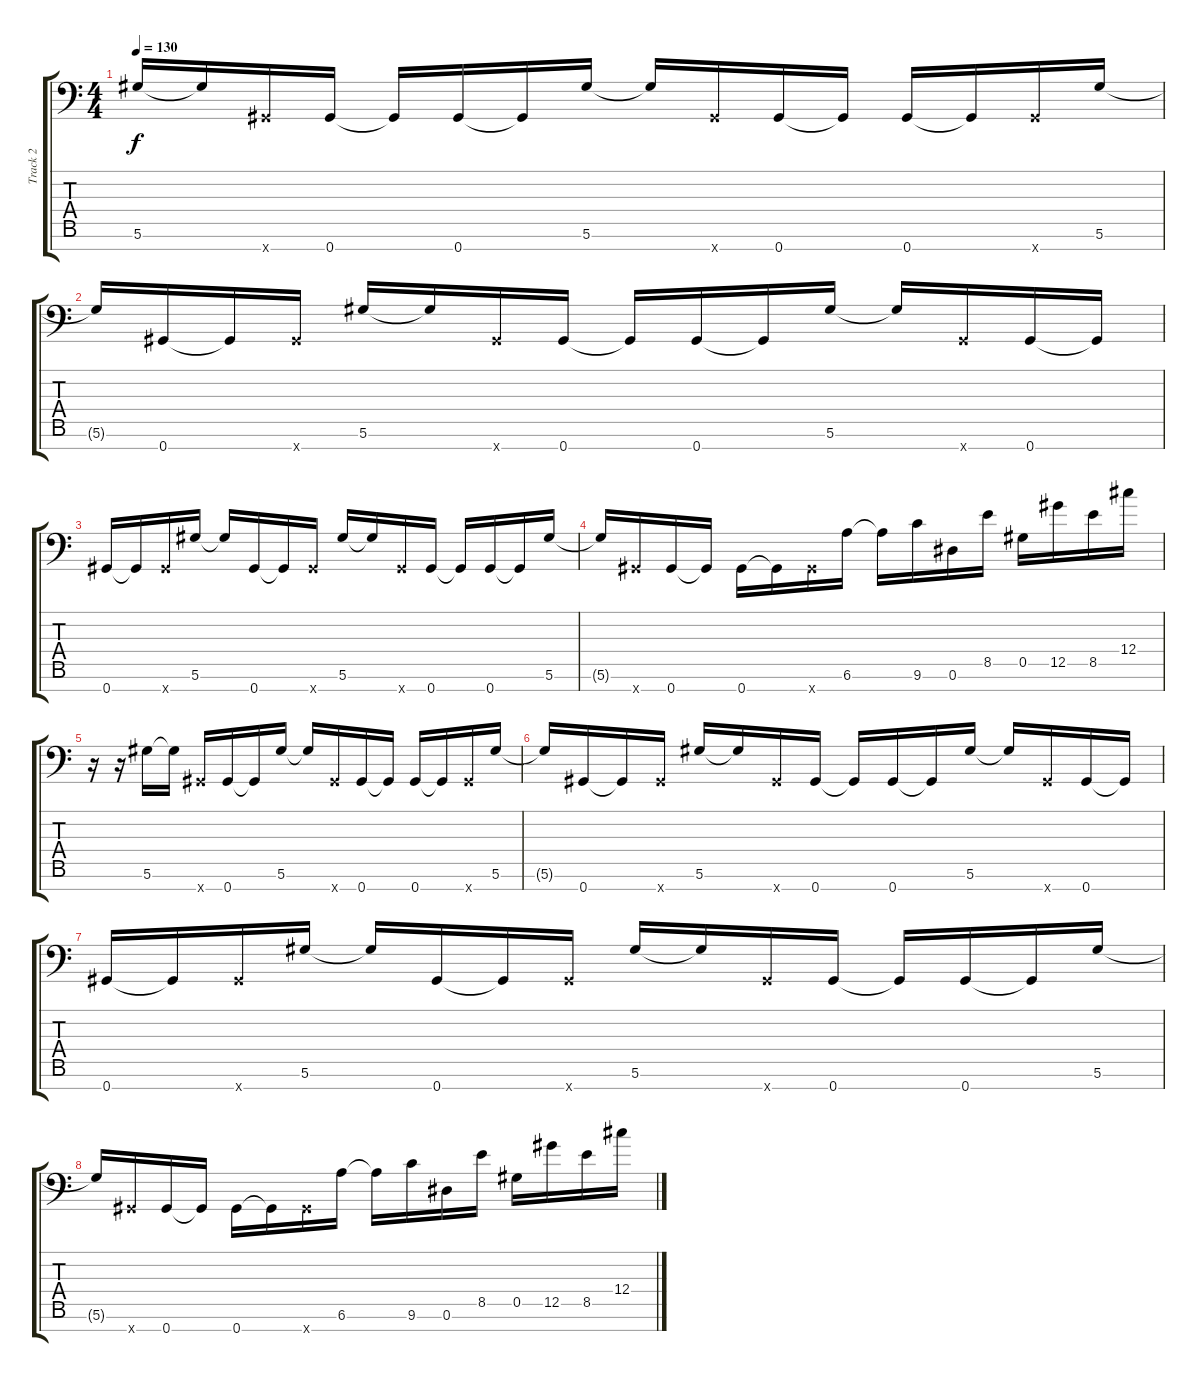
\track ("Track 2" "Track 2") {instrument distortionguitar}
\staff {score tabs}
\tuning (Eb4 Bb3 Gb3 Db3 Ab2 Eb2 Ab1) {hide}
\ts (4 4)
\tempo 130
\clef f4
\ks c
5.6.16{dy f volume 11} 5.6{t}.16 0.7{x}.16 0.7.16 0.7{t}.16 0.7.16 0.7{t}.16 5.6.16 5.6{t}.16 0.7{x}.16 0.7.16 0.7{t}.16 0.7.16 0.7{t}.16 0.7{x}.16 5.6.16 |
5.6{t}.16 0.7.16 0.7{t}.16 0.7{x}.16 5.6.16 5.6{t}.16 0.7{x}.16 0.7.16 0.7{t}.16 0.7.16 0.7{t}.16 5.6.16 5.6{t}.16 0.7{x}.16 0.7.16 0.7{t}.16 |
0.7.16 0.7{t}.16 0.7{x}.16 5.6.16 5.6{t}.16 0.7.16 0.7{t}.16 0.7{x}.16 5.6.16 5.6{t}.16 0.7{x}.16 0.7.16 0.7{t}.16 0.7.16 0.7{t}.16 5.6.16 |
5.6{t}.16 0.7{x}.16 0.7.16 0.7{t}.16 0.7.16 0.7{t}.16 0.7{x}.16 6.6.16 6.6{t}.16 9.6.16 0.6.16 8.5.16 0.5.16 12.5.16 8.5.16 12.4.16 |
r.16 r.16 5.6.16 5.6{t}.16 0.7{x}.16 0.7.16 0.7{t}.16 5.6.16 5.6{t}.16 0.7{x}.16 0.7.16 0.7{t}.16 0.7.16 0.7{t}.16 0.7{x}.16 5.6.16 |
5.6{t}.16 0.7.16 0.7{t}.16 0.7{x}.16 5.6.16 5.6{t}.16 0.7{x}.16 0.7.16 0.7{t}.16 0.7.16 0.7{t}.16 5.6.16 5.6{t}.16 0.7{x}.16 0.7.16 0.7{t}.16 |
0.7.16 0.7{t}.16 0.7{x}.16 5.6.16 5.6{t}.16 0.7.16 0.7{t}.16 0.7{x}.16 5.6.16 5.6{t}.16 0.7{x}.16 0.7.16 0.7{t}.16 0.7.16 0.7{t}.16 5.6.16 |
5.6{t}.16 0.7{x}.16 0.7.16 0.7{t}.16 0.7.16 0.7{t}.16 0.7{x}.16 6.6.16 6.6{t}.16 9.6.16 0.6.16 8.5.16 0.5.16 12.5.16 8.5.16 12.4.16
